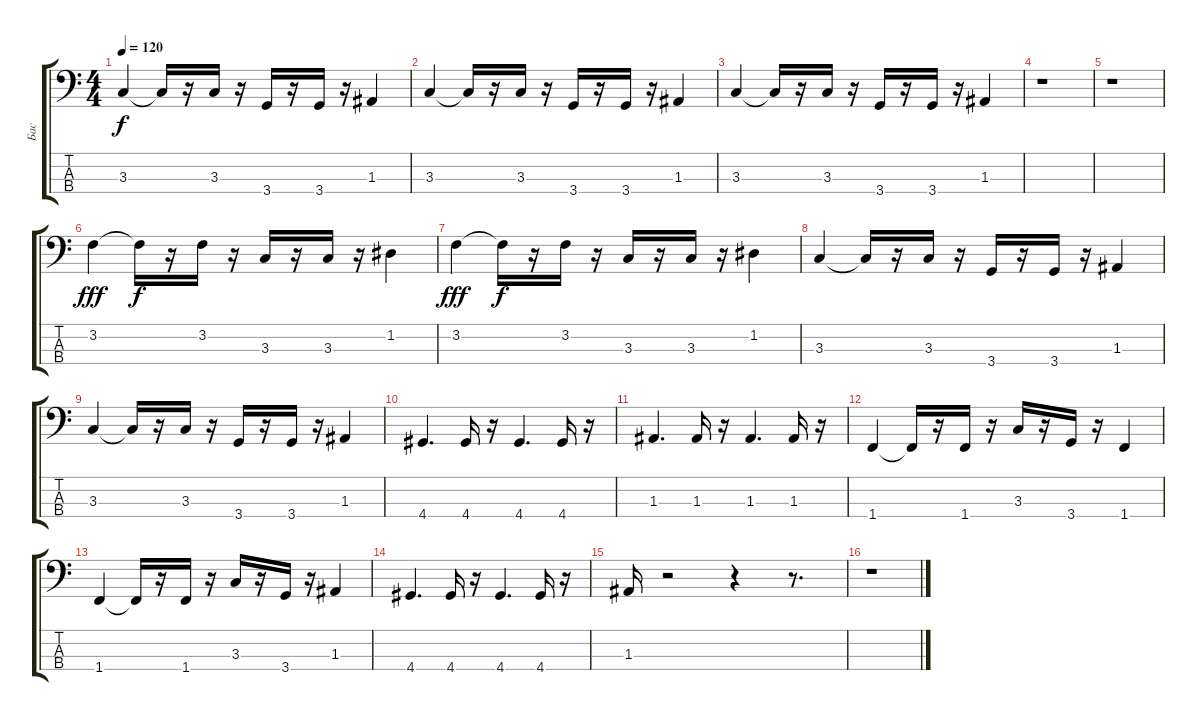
\track ("Бас" "Бас") {instrument electricbassfinger}
\staff {score tabs}
\tuning (G2 D2 A1 E1) {hide}
\ts (4 4)
\tempo 120
\clef f4
\ks c
3.3.4{dy f} 3.3{t}.16 r.16 3.3.16 r.16 3.4.16 r.16 3.4.16 r.16 1.3.4 |
3.3.4 3.3{t}.16 r.16 3.3.16 r.16 3.4.16 r.16 3.4.16 r.16 1.3.4 |
3.3.4 3.3{t}.16 r.16 3.3.16 r.16 3.4.16 r.16 3.4.16 r.16 1.3.4 |
r.1 |
r.1 |
3.2.4{dy fff} 3.2{t}.16{dy f} r.16 3.2.16 r.16 3.3.16 r.16 3.3.16 r.16 1.2.4 |
3.2.4{dy fff} 3.2{t}.16{dy f} r.16 3.2.16 r.16 3.3.16 r.16 3.3.16 r.16 1.2.4 |
3.3.4 3.3{t}.16 r.16 3.3.16 r.16 3.4.16 r.16 3.4.16 r.16 1.3.4 |
3.3.4 3.3{t}.16 r.16 3.3.16 r.16 3.4.16 r.16 3.4.16 r.16 1.3.4 |
4.4.4{d} 4.4.16 r.16 4.4.4{d} 4.4.16 r.16 |
1.3.4{d} 1.3.16 r.16 1.3.4{d} 1.3.16 r.16 |
1.4.4 1.4{t}.16 r.16 1.4.16 r.16 3.3.16 r.16 3.4.16 r.16 1.4.4 |
1.4.4 1.4{t}.16 r.16 1.4.16 r.16 3.3.16 r.16 3.4.16 r.16 1.3.4 |
4.4.4{d} 4.4.16 r.16 4.4.4{d} 4.4.16 r.16 |
1.3.16 r.2 r.4 r.8{d} |
r.1
